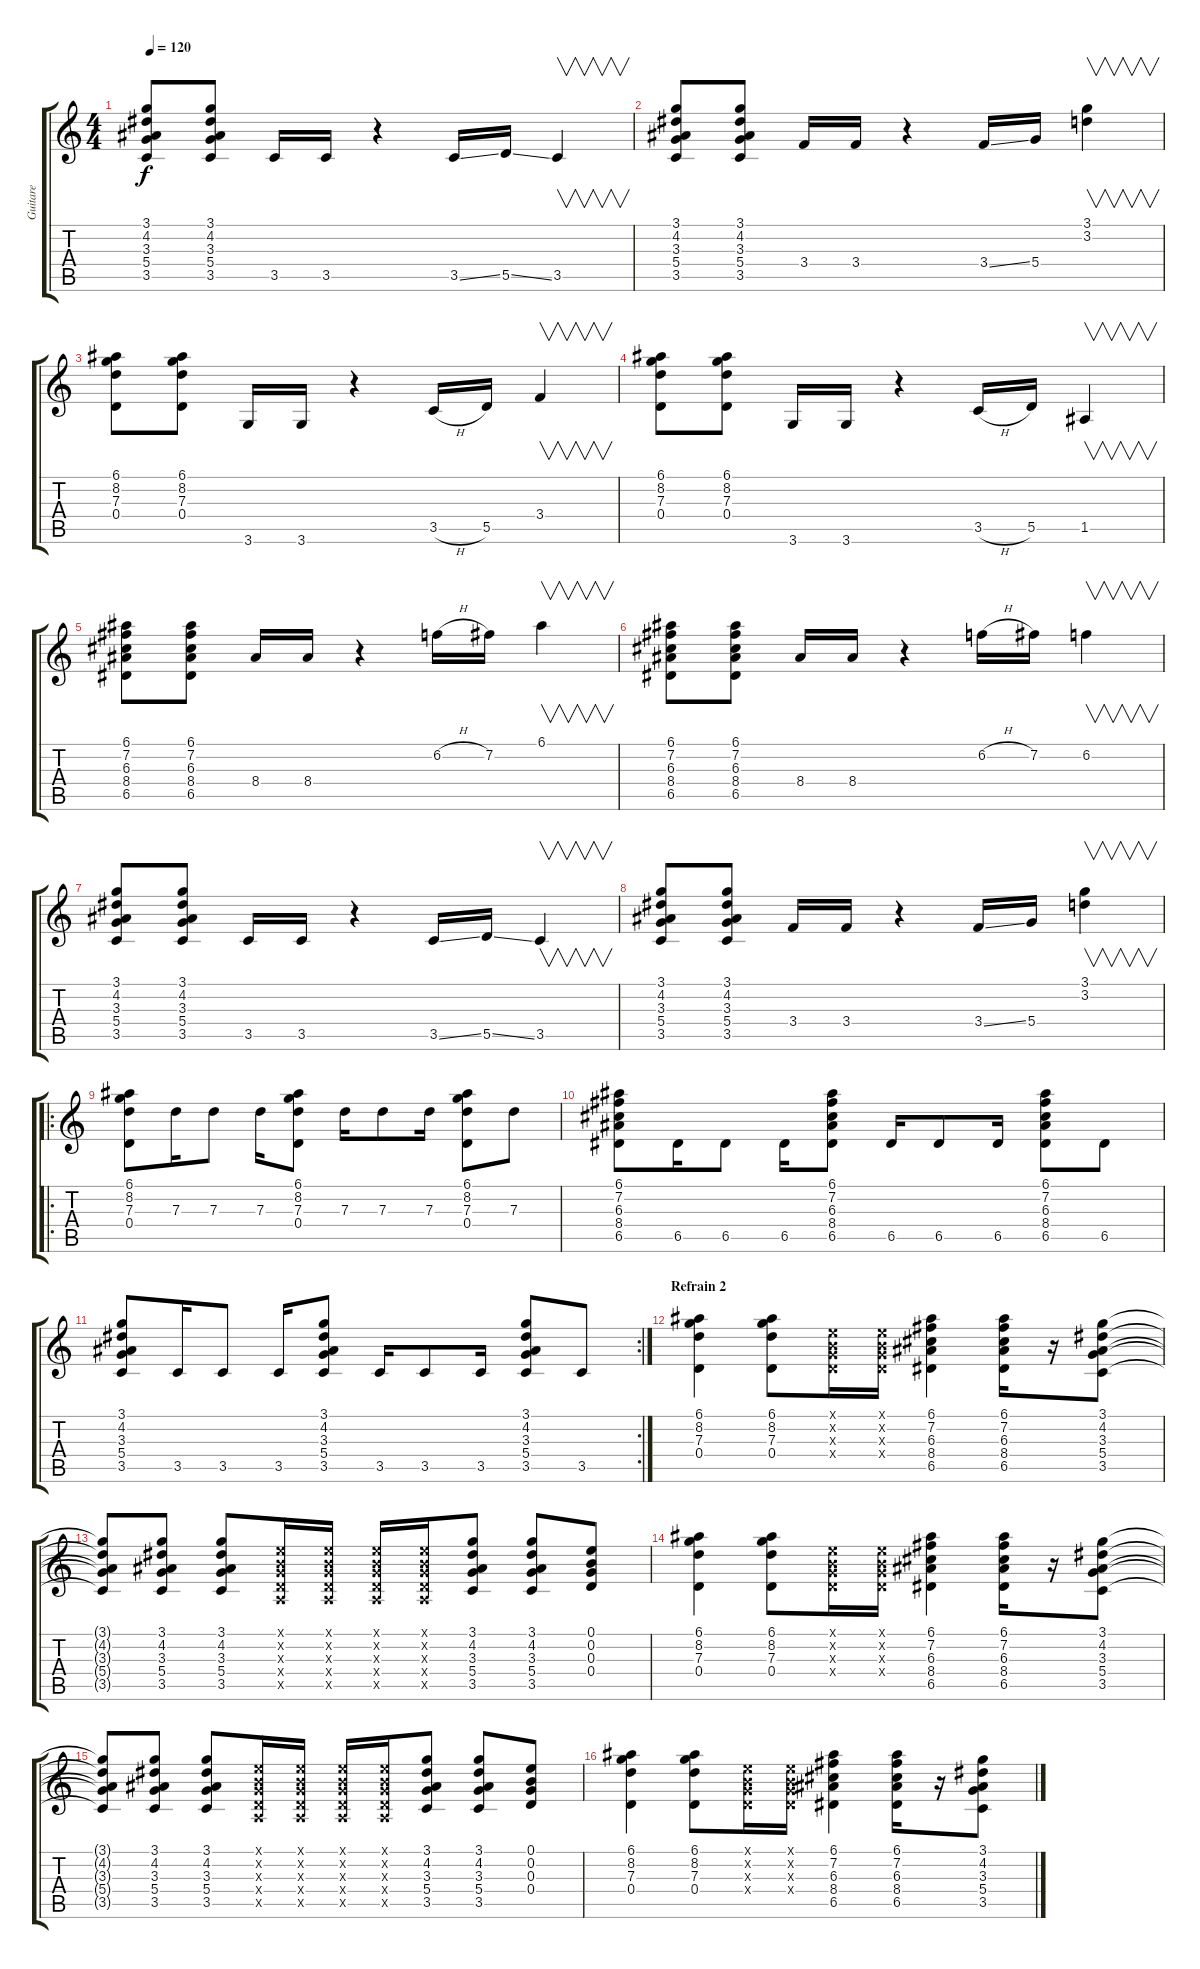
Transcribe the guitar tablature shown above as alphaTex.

\track ("Guitare" "Guitare") {instrument acousticguitarsteel}
\staff {score tabs}
\tuning (E4 B3 G3 D3 A2 E2) {hide}
\ts (4 4)
\tempo 120
\clef g2
\ks c
(3.1 4.2 3.3 5.4 3.5).8{dy f} (3.1 4.2 3.3 5.4 3.5).8 3.5.16 3.5.16 r.4 3.5{ss}.16 5.5{ss}.16 3.5.4{v} |
(3.1 4.2 3.3 5.4 3.5).8 (3.1 4.2 3.3 5.4 3.5).8 3.4.16 3.4.16 r.4 3.4{ss}.16 5.4.16 (3.1 3.2).4{v} |
(6.1 8.2 7.3 0.4).8 (6.1 8.2 7.3 0.4).8 3.6.16 3.6.16 r.4 3.5{h}.16 5.5.16 3.4.4{v} |
(6.1 8.2 7.3 0.4).8 (6.1 8.2 7.3 0.4).8 3.6.16 3.6.16 r.4 3.5{h}.16 5.5.16 1.5.4{v} |
(6.1 7.2 6.3 8.4 6.5).8 (6.1 7.2 6.3 8.4 6.5).8 8.4.16 8.4.16 r.4 6.2{h}.16 7.2.16 6.1.4{v} |
(6.1 7.2 6.3 8.4 6.5).8 (6.1 7.2 6.3 8.4 6.5).8 8.4.16 8.4.16 r.4 6.2{h}.16 7.2.16 6.2.4{v} |
(3.1 4.2 3.3 5.4 3.5).8 (3.1 4.2 3.3 5.4 3.5).8 3.5.16 3.5.16 r.4 3.5{ss}.16 5.5{ss}.16 3.5.4{v} |
(3.1 4.2 3.3 5.4 3.5).8 (3.1 4.2 3.3 5.4 3.5).8 3.4.16 3.4.16 r.4 3.4{ss}.16 5.4.16 (3.1 3.2).4{v} |
\ro
(6.1 8.2 7.3 0.4).8 7.3.16 7.3.8 7.3.16 (6.1 8.2 7.3 0.4).8 7.3.16 7.3.8 7.3.16 (6.1 8.2 7.3 0.4).8 7.3.8 |
(6.1 7.2 6.3 8.4 6.5).8 6.5.16 6.5.8 6.5.16 (6.1 7.2 6.3 8.4 6.5).8 6.5.16 6.5.8 6.5.16 (6.1 7.2 6.3 8.4 6.5).8 6.5.8 |
\rc 2
(3.1 4.2 3.3 5.4 3.5).8 3.5.16 3.5.8 3.5.16 (3.1 4.2 3.3 5.4 3.5).8 3.5.16 3.5.8 3.5.16 (3.1 4.2 3.3 5.4 3.5).8 3.5.8 |
\section ("" "Refrain 2")
(6.1 8.2 7.3 0.4).4 (6.1 8.2 7.3 0.4).8 (0.1{x} 0.2{x} 0.3{x} 0.4{x}).16 (0.1{x} 0.2{x} 0.3{x} 0.4{x}).16 (6.1 7.2 6.3 8.4 6.5).4 (6.1 7.2 6.3 8.4 6.5).16 r.16 (3.1 4.2 3.3 5.4 3.5).8 |
(3.1{t} 4.2{t} 3.3{t} 5.4{t} 3.5{t}).8 (3.1 4.2 3.3 5.4 3.5).8 (3.1 4.2 3.3 5.4 3.5).8 (0.1{x} 0.2{x} 0.3{x} 0.4{x} 0.5{x}).16 (0.1{x} 0.2{x} 0.3{x} 0.4{x} 0.5{x}).16 (0.1{x} 0.2{x} 0.3{x} 0.4{x} 0.5{x}).16 (0.1{x} 0.2{x} 0.3{x} 0.4{x} 0.5{x}).16 (3.1 4.2 3.3 5.4 3.5).8 (3.1 4.2 3.3 5.4 3.5).8 (0.1 0.2 0.3 0.4).8 |
(6.1 8.2 7.3 0.4).4 (6.1 8.2 7.3 0.4).8 (0.1{x} 0.2{x} 0.3{x} 0.4{x}).16 (0.1{x} 0.2{x} 0.3{x} 0.4{x}).16 (6.1 7.2 6.3 8.4 6.5).4 (6.1 7.2 6.3 8.4 6.5).16 r.16 (3.1 4.2 3.3 5.4 3.5).8 |
(3.1{t} 4.2{t} 3.3{t} 5.4{t} 3.5{t}).8 (3.1 4.2 3.3 5.4 3.5).8 (3.1 4.2 3.3 5.4 3.5).8 (0.1{x} 0.2{x} 0.3{x} 0.4{x} 0.5{x}).16 (0.1{x} 0.2{x} 0.3{x} 0.4{x} 0.5{x}).16 (0.1{x} 0.2{x} 0.3{x} 0.4{x} 0.5{x}).16 (0.1{x} 0.2{x} 0.3{x} 0.4{x} 0.5{x}).16 (3.1 4.2 3.3 5.4 3.5).8 (3.1 4.2 3.3 5.4 3.5).8 (0.1 0.2 0.3 0.4).8 |
(6.1 8.2 7.3 0.4).4 (6.1 8.2 7.3 0.4).8 (0.1{x} 0.2{x} 0.3{x} 0.4{x}).16 (0.1{x} 0.2{x} 0.3{x} 0.4{x}).16 (6.1 7.2 6.3 8.4 6.5).4 (6.1 7.2 6.3 8.4 6.5).16 r.16 (3.1 4.2 3.3 5.4 3.5).8
